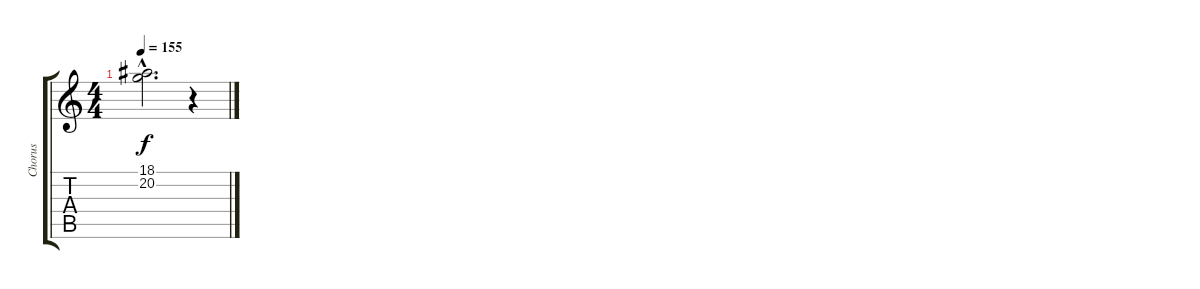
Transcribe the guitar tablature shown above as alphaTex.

\track ("Chorus" "Chorus") {instrument synthbrass1}
\staff {score tabs}
\tuning (E4 B3 G3 D3 A2 E2) {hide}
\ts (4 4)
\tempo 155
\clef g2
\ks c
(18.1{hac t} 20.2{hac t}).2{d dy f} r.4
